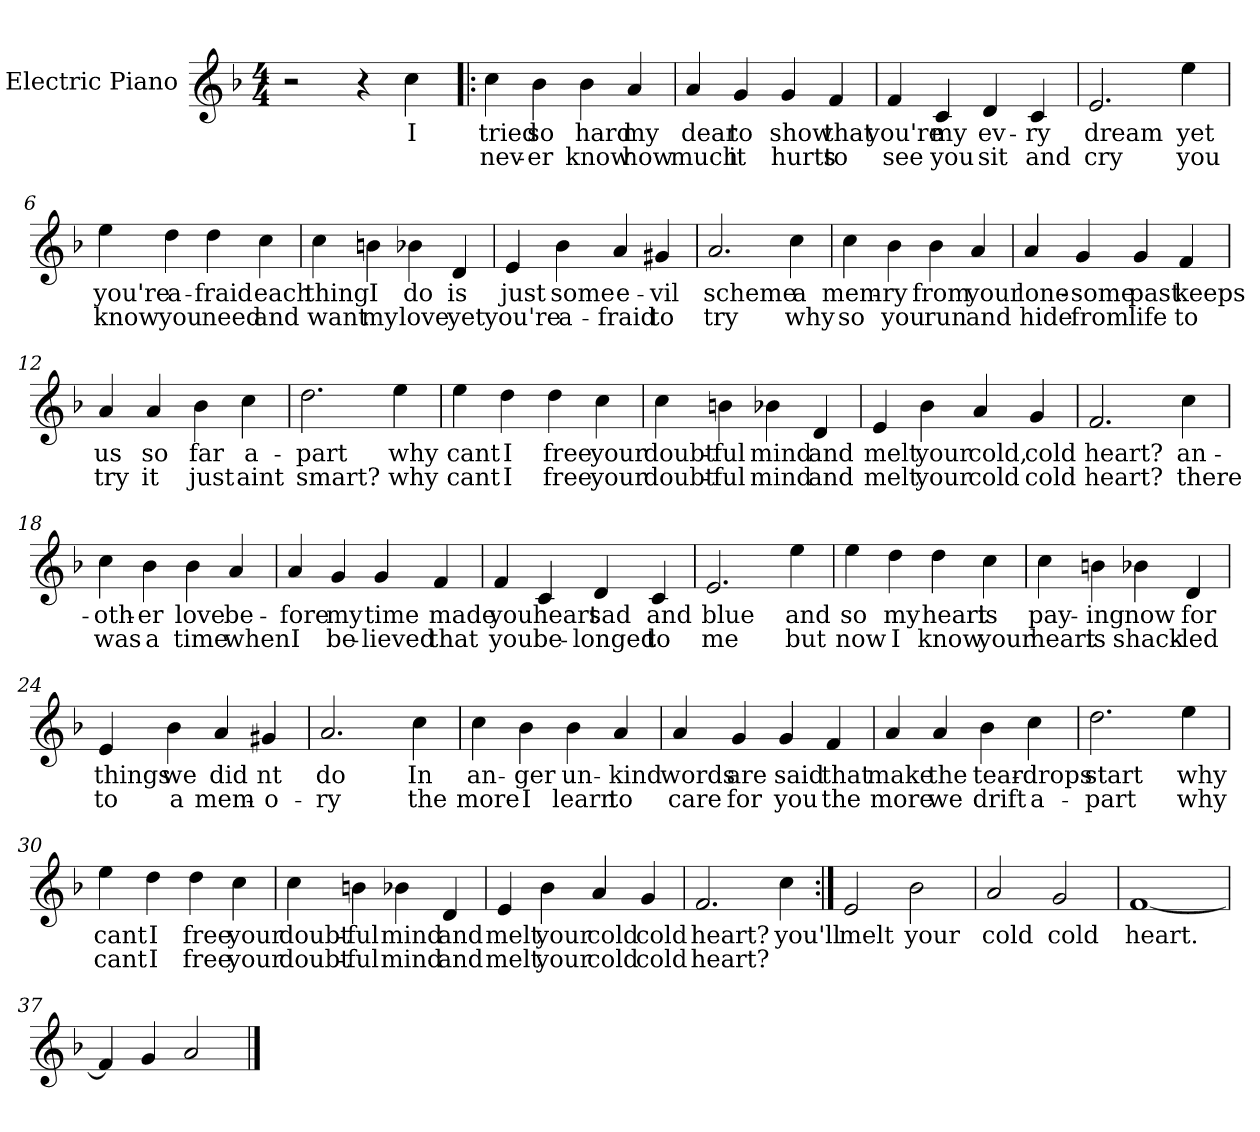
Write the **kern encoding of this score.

**kern	**text	**text
*part1	*part1	*part1
*staff1	*staff1	*staff1
*I"Electric Piano	*	*
*I'E.Pno	*	*
*clefG2	*	*
*k[b-]	*	*
*F:	*	*
*M4/4	*	*
=1	=1	=1
2r	.	.
4r	.	.
4cc\	I	.
=2!|:	=2!|:	=2!|:
4cc\	tried	nev-
4b-\	so	-er
4b-\	hard	know
4a/	my	how
=3	=3	=3
4a/	dear	much
4g/	to	it
4g/	show	hurts
4f/	that	to
=4	=4	=4
4f/	you're	see
4c/	my	you
4d/	ev-	sit
4c/	-ry	and
!!LO:LB:g=z
=5	=5	=5
2.e/	dream	cry
4ee\	yet	you
=6	=6	=6
4ee\	you're	know
4dd\	a-	you
4dd\	-fraid	need
4cc\	each	and
=7	=7	=7
4cc\	thing	want
4bn\	I	my
4b-X\	do	love
4d/	is	yet
=8	=8	=8
4e/	just	you're
4b-\	some	a-
4a/	e-	-fraid
4g#X/	-vil	to
!!LO:LB:g=z
=9	=9	=9
2.a/	scheme	try
4cc\	a	why
=10	=10	=10
4cc\	mem-	so
4b-\	-ry	you
4b-\	from	run
4a/	your	and
=11	=11	=11
4a/	lone-	hide
4g/	-some	from
4g/	past	life
4f/	keeps	to
=12	=12	=12
4a/	us	try
4a/	so	it
4b-\	far	just
4cc\	a-	aint
!!LO:LB:g=z
=13	=13	=13
2.dd\	-part	smart?
4ee\	why	why
=14	=14	=14
4ee\	cant	cant
4dd\	I	I
4dd\	free	free
4cc\	your	your
=15	=15	=15
4cc\	doubt-	doubt-
4bn\	-ful	-ful
4b-X\	mind	mind
4d/	and	and
=16	=16	=16
4e/	melt	melt
4b-\	your	your
4a/	cold,	cold
4g/	cold	cold
!!LO:LB:g=z
=17	=17	=17
2.f/	heart?	heart?
4cc\	an-	there
=18	=18	=18
4cc\	-oth-	was
4b-\	-er	a
4b-\	love	time
4a/	be-	when
=19	=19	=19
4a/	-fore	I
4g/	my	be-
4g/	time	-lieved
4f/	made	that
=20	=20	=20
4f/	you	you
4c/	heart	be-
4d/	sad	-longed
4c/	and	to
!!LO:LB:g=z
=21	=21	=21
2.e/	blue	me
4ee\	and	but
=22	=22	=22
4ee\	so	now
4dd\	my	I
4dd\	heart	know
4cc\	is	your
=23	=23	=23
4cc\	pay-	heart
4bn\	-ing	is
4b-X\	now	shack-
4d/	for	-led
=24	=24	=24
4e/	things	to
4b-\	we	a
4a/	did	mem-
4g#X/	nt	-o-
!!LO:LB:g=z
=25	=25	=25
2.a/	do	-ry
4cc\	In	the
=26	=26	=26
4cc\	an-	more
4b-\	-ger	I
4b-\	un-	learn
4a/	-kind	to
=27	=27	=27
4a/	words	care
4g/	are	for
4g/	said	you
4f/	that	the
=28	=28	=28
4a/	make	more
4a/	the	we
4b-\	tear-	drift
4cc\	-drops	a-
!!LO:PB:g=z
=29	=29	=29
2.dd\	start	part
4ee\	why	why
=30	=30	=30
4ee\	cant	cant
4dd\	I	I
4dd\	free	free
4cc\	your	your
=31	=31	=31
4cc\	doubt-	doubt-
4bn\	-ful	-ful
4b-X\	mind	mind
4d/	and	and
=32	=32	=32
4e/	melt	melt
4b-\	your	your
4a/	cold	cold
4g/	cold	cold
!!LO:LB:g=z
=33	=33	=33
2.f/	heart?	heart?
4cc\	you'll	.
=34:|!	=34:|!	=34:|!
2e/	melt	.
2b-\	your	.
=35	=35	=35
2a/	cold	.
2g/	cold	.
=36	=36	=36
[1f	heart.	.
=37	=37	=37
4f/]	.	.
4g/	.	.
2a/	.	.
==	==	==
*-	*-	*-
